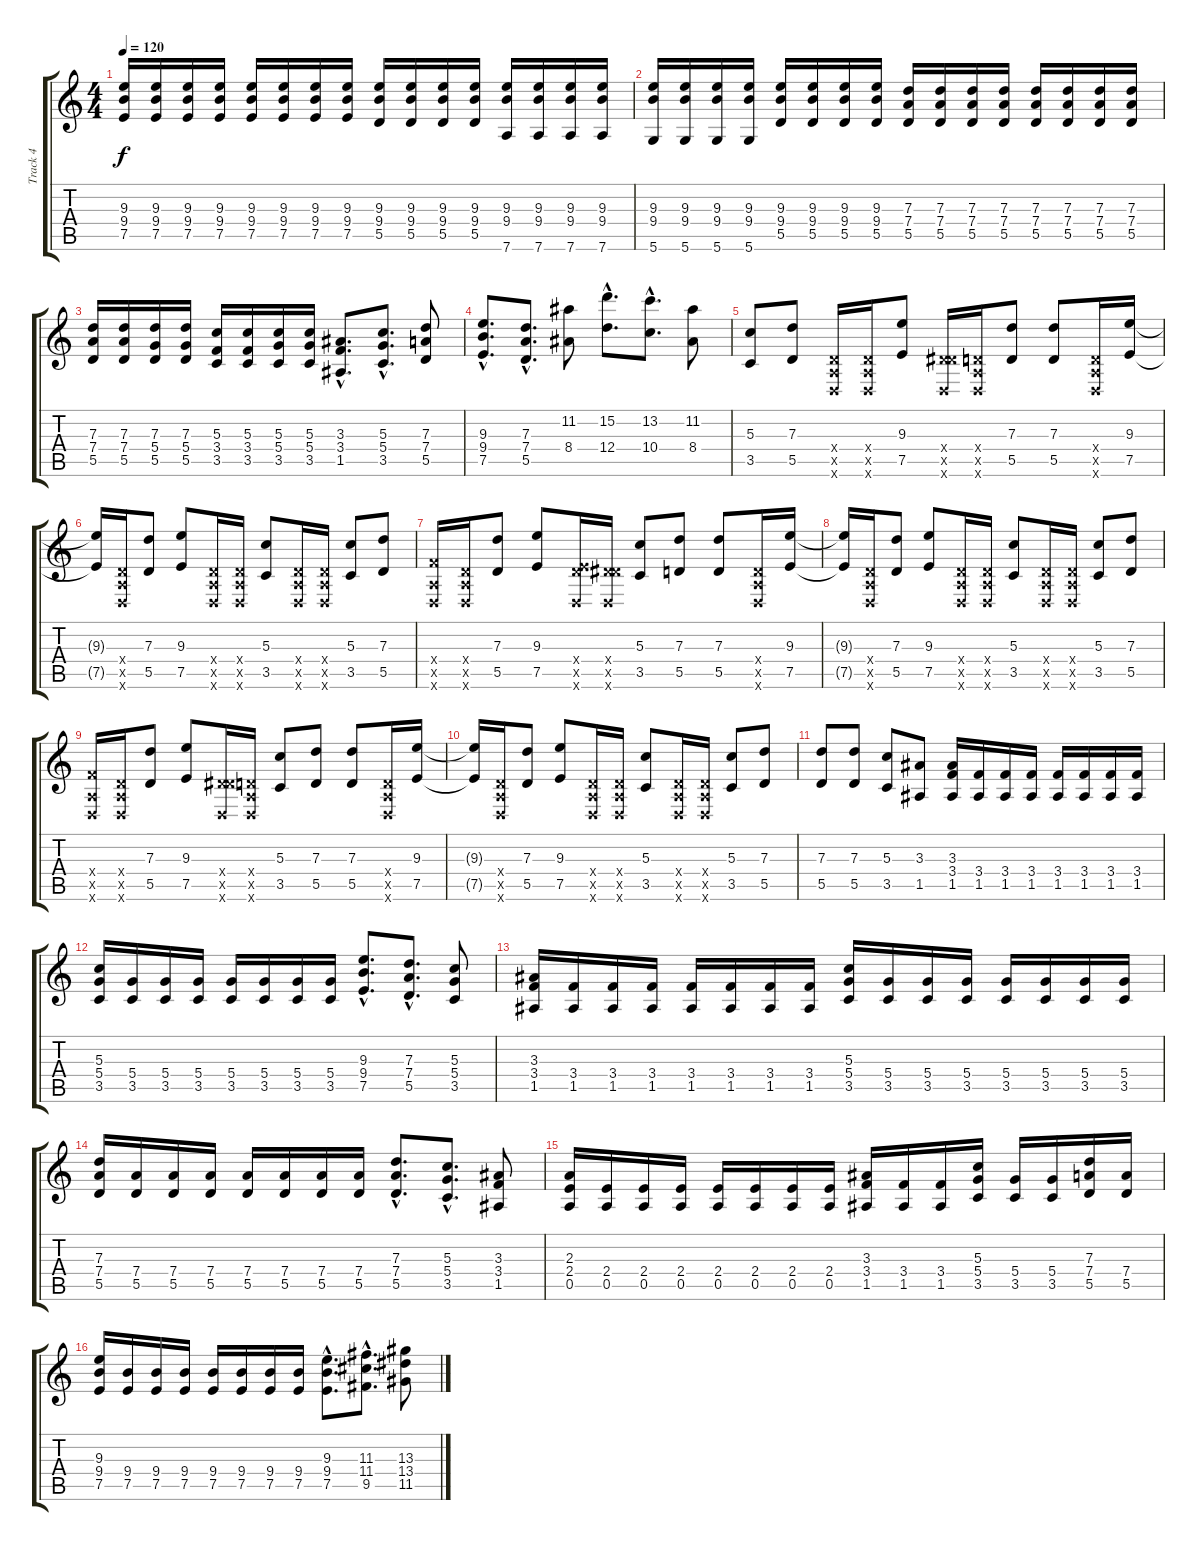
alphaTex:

\track ("Track 4" "Track 4") {instrument overdrivenguitar}
\staff {score tabs}
\tuning (E4 B3 G3 D3 A2 D2) {hide}
\ts (4 4)
\tempo 120
\clef g2
\ks c
(9.3 9.4 7.5).16{dy f} (9.3 9.4 7.5).16 (9.3 9.4 7.5).16 (9.3 9.4 7.5).16 (9.3 9.4 7.5).16 (9.3 9.4 7.5).16 (9.3 9.4 7.5).16 (9.3 9.4 7.5).16 (9.3 9.4 5.5).16 (9.3 9.4 5.5).16 (9.3 9.4 5.5).16 (9.3 9.4 5.5).16 (9.3 9.4 7.6).16 (9.3 9.4 7.6).16 (9.3 9.4 7.6).16 (9.3 9.4 7.6).16 |
(9.3 9.4 5.6).16 (9.3 9.4 5.6).16 (9.3 9.4 5.6).16 (9.3 9.4 5.6).16 (9.3 9.4 5.5).16 (9.3 9.4 5.5).16 (9.3 9.4 5.5).16 (9.3 9.4 5.5).16 (7.3 7.4 5.5).16 (7.3 7.4 5.5).16 (7.3 7.4 5.5).16 (7.3 7.4 5.5).16 (7.3 7.4 5.5).16 (7.3 7.4 5.5).16 (7.3 7.4 5.5).16 (7.3 7.4 5.5).16 |
(7.3 7.4 5.5).16 (7.3 7.4 5.5).16 (7.3 5.4 5.5).16 (7.3 5.4 5.5).16 (5.3 3.4 3.5).16 (5.3 3.4 3.5).16 (5.3 5.4 3.5).16 (5.3 5.4 3.5).16 (3.3{hac} 3.4{hac} 1.5{hac}).8{d} (5.3{hac} 5.4{hac} 3.5{hac}).8{d} (7.3 7.4 5.5).8 |
(9.3{hac} 9.4{hac} 7.5{hac}).8{d} (7.3{hac} 7.4{hac} 5.5{hac}).8{d} (11.2 8.4).8 (15.2{hac} 12.4{hac}).8{d} (13.2{hac} 10.4{hac}).8{d} (11.2 8.4).8 |
(5.3 3.5).8{instrument electricguitarmuted} (7.3 5.5).8 (0.4{x} 0.5{x} 0.6{x}).16 (0.4{x} 0.5{x} 0.6{x}).16 (9.3 7.5).8 (0.4{x} 6.5{x} 0.6{x}).16 (0.4{x} 0.5{x} 0.6{x}).16 (7.3 5.5).8 (7.3 5.5).8 (0.4{x} 0.5{x} 0.6{x}).16 (9.3 7.5).16 |
(9.3{t} 7.5{t}).16 (0.4{x} 0.5{x} 0.6{x}).16 (7.3 5.5).8 (9.3 7.5).8 (0.4{x} 0.5{x} 0.6{x}).16 (0.4{x} 0.5{x} 0.6{x}).16 (5.3 3.5).8 (0.4{x} 0.5{x} 0.6{x}).16 (0.4{x} 0.5{x} 0.6{x}).16 (5.3 3.5).8 (7.3 5.5).8 |
(3.4{x} 0.5{x} 0.6{x}).16 (0.4{x} 0.5{x} 0.6{x}).16 (7.3 5.5).8 (9.3 7.5).8 (0.4{x} 7.5{x} 0.6{x}).16 (0.4{x} 6.5{x} 0.6{x}).16 (5.3 3.5).8 (7.3 5.5).8 (7.3 5.5).8 (0.4{x} 0.5{x} 0.6{x}).16 (9.3 7.5).16 |
(9.3{t} 7.5{t}).16 (0.4{x} 0.5{x} 0.6{x}).16 (7.3 5.5).8 (9.3 7.5).8 (0.4{x} 0.5{x} 0.6{x}).16 (0.4{x} 0.5{x} 0.6{x}).16 (5.3 3.5).8 (0.4{x} 0.5{x} 0.6{x}).16 (0.4{x} 0.5{x} 0.6{x}).16 (5.3 3.5).8 (7.3 5.5).8 |
(3.4{x} 0.5{x} 0.6{x}).16 (0.4{x} 0.5{x} 0.6{x}).16 (7.3 5.5).8 (9.3 7.5).8 (0.4{x} 6.5{x} 0.6{x}).16 (0.4{x} 0.5{x} 0.6{x}).16 (5.3 3.5).8 (7.3 5.5).8 (7.3 5.5).8 (0.4{x} 0.5{x} 0.6{x}).16 (9.3 7.5).16 |
(9.3{t} 7.5{t}).16 (0.4{x} 0.5{x} 0.6{x}).16 (7.3 5.5).8 (9.3 7.5).8 (0.4{x} 0.5{x} 0.6{x}).16 (0.4{x} 0.5{x} 0.6{x}).16 (5.3 3.5).8 (0.4{x} 0.5{x} 0.6{x}).16 (0.4{x} 0.5{x} 0.6{x}).16 (5.3 3.5).8 (7.3 5.5).8 |
(7.3 5.5).8 (7.3 5.5).8 (5.3 3.5).8 (3.3 1.5).8 (3.3 3.4 1.5).16{instrument overdrivenguitar} (3.4 1.5).16 (3.4 1.5).16 (3.4 1.5).16 (3.4 1.5).16 (3.4 1.5).16 (3.4 1.5).16 (3.4 1.5).16 |
(5.3 5.4 3.5).16 (5.4 3.5).16 (5.4 3.5).16 (5.4 3.5).16 (5.4 3.5).16 (5.4 3.5).16 (5.4 3.5).16 (5.4 3.5).16 (9.3{hac} 9.4{hac} 7.5{hac}).8{d} (7.3{hac} 7.4{hac} 5.5{hac}).8{d} (5.3 5.4 3.5).8 |
(3.3 3.4 1.5).16 (3.4 1.5).16 (3.4 1.5).16 (3.4 1.5).16 (3.4 1.5).16 (3.4 1.5).16 (3.4 1.5).16 (3.4 1.5).16 (5.3 5.4 3.5).16 (5.4 3.5).16 (5.4 3.5).16 (5.4 3.5).16 (5.4 3.5).16 (5.4 3.5).16 (5.4 3.5).16 (5.4 3.5).16 |
(7.3 7.4 5.5).16 (7.4 5.5).16 (7.4 5.5).16 (7.4 5.5).16 (7.4 5.5).16 (7.4 5.5).16 (7.4 5.5).16 (7.4 5.5).16 (7.3{hac} 7.4{hac} 5.5{hac}).8{d} (5.3{hac} 5.4{hac} 3.5{hac}).8{d} (3.3 3.4 1.5).8 |
(2.3 2.4 0.5).16 (2.4 0.5).16 (2.4 0.5).16 (2.4 0.5).16 (2.4 0.5).16 (2.4 0.5).16 (2.4 0.5).16 (2.4 0.5).16 (3.3 3.4 1.5).16 (3.4 1.5).16 (3.4 1.5).16 (5.3 5.4 3.5).16 (5.4 3.5).16 (5.4 3.5).16 (7.3 7.4 5.5).16 (7.4 5.5).16 |
(9.3 9.4 7.5).16 (9.4 7.5).16 (9.4 7.5).16 (9.4 7.5).16 (9.4 7.5).16 (9.4 7.5).16 (9.4 7.5).16 (9.4 7.5).16 (9.3{hac} 9.4{hac} 7.5{hac}).8{d} (11.3{hac} 11.4{hac} 9.5{hac}).8{d} (13.3 13.4 11.5).8
